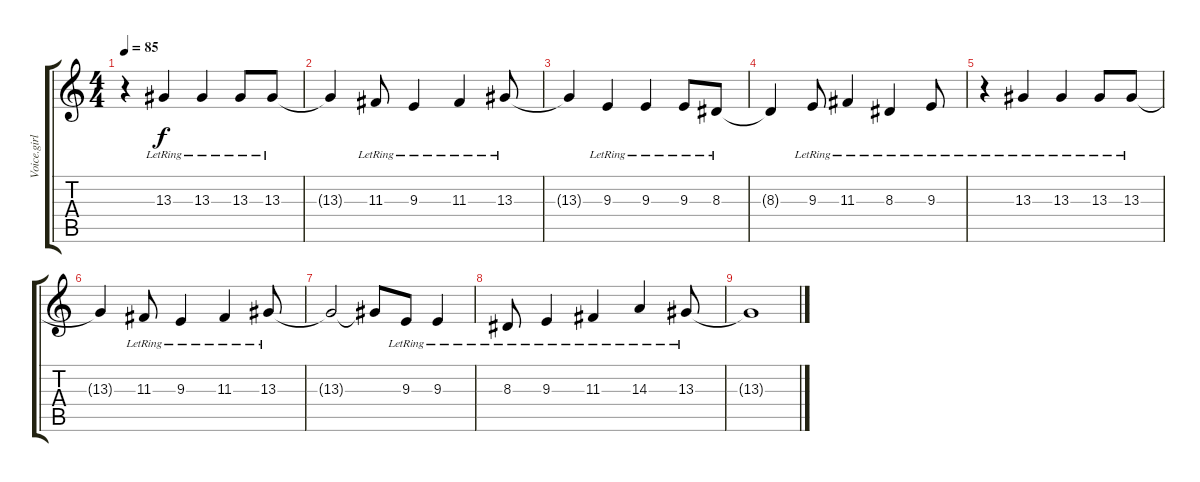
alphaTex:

\track ("Voice.girl" "Voice.girl") {instrument brightacousticpiano}
\staff {score tabs}
\tuning (E4 B3 G3 D3 A2 E2) {hide}
\ts (4 4)
\tempo 85
\clef g2
\ks c
r.4{dy f} 13.3{lr}.4 13.3{lr}.4 13.3{lr}.8 13.3{lr}.8 |
13.3{t}.4 11.3{lr}.8 9.3{lr}.4 11.3{lr}.4 13.3{lr}.8 |
13.3{t}.4 9.3{lr}.4 9.3{lr}.4 9.3{lr}.8 8.3{lr}.8 |
8.3{t}.4 9.3{lr}.8 11.3{lr}.4 8.3{lr}.4 9.3{lr}.8 |
r.4 13.3{lr}.4 13.3{lr}.4 13.3{lr}.8 13.3{lr}.8 |
13.3{t}.4 11.3{lr}.8 9.3{lr}.4 11.3{lr}.4 13.3{lr}.8 |
13.3{t}.2 13.3{t}.8 9.3{lr}.8 9.3{lr}.4 |
8.3{lr}.8 9.3{lr}.4 11.3{lr}.4 14.3{lr}.4 13.3{lr}.8 |
13.3{t}.1
